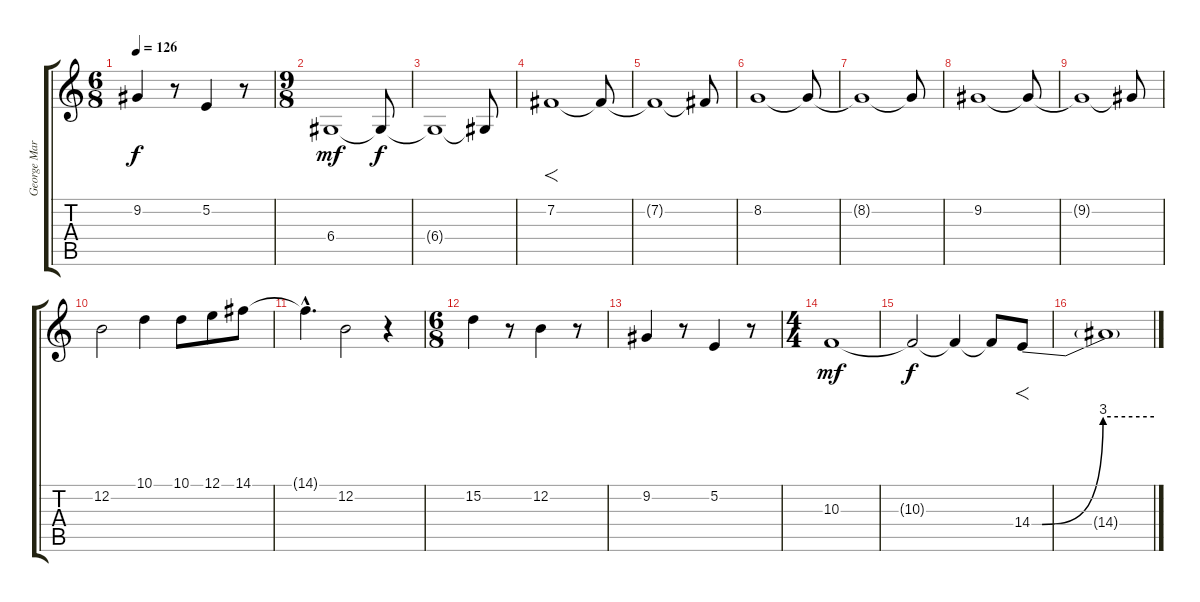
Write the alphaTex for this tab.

\track ("George Martin" "George Mar") {instrument stringensemble1}
\staff {score tabs}
\tuning (E4 B3 G3 D3 A2 E2) {hide}
\ts (6 8)
\tempo 126
\clef g2
\ks c
9.2.4{dy f} r.8 5.2.4 r.8 |
\ts (9 8)
6.4.1{dy mf} 6.4{t}.8{dy f} |
6.4{t}.1 6.4{t}.8 |
7.2.1{f} 7.2{t}.8 |
7.2{t}.1 7.2{t}.8 |
8.2.1 8.2{t}.8 |
8.2{t}.1 8.2{t}.8 |
9.2.1 9.2{t}.8 |
9.2{t}.1 9.2{t}.8 |
12.2.2 10.1.4 10.1.8 12.1.8 14.1.8 |
14.1{hac t}.4{d} 12.2.2 r.4 |
\ts (6 8)
15.2.4 r.8 12.2.4 r.8 |
9.2.4 r.8 5.2.4 r.8 |
\ts (4 4)
10.3.1{dy mf} |
10.3{t}.2{dy f} 10.3{t}.4 10.3{t}.8 14.4{be (custom 0 0 5 0 35 12 60 12)}.8{f} |
14.4{t}.1
